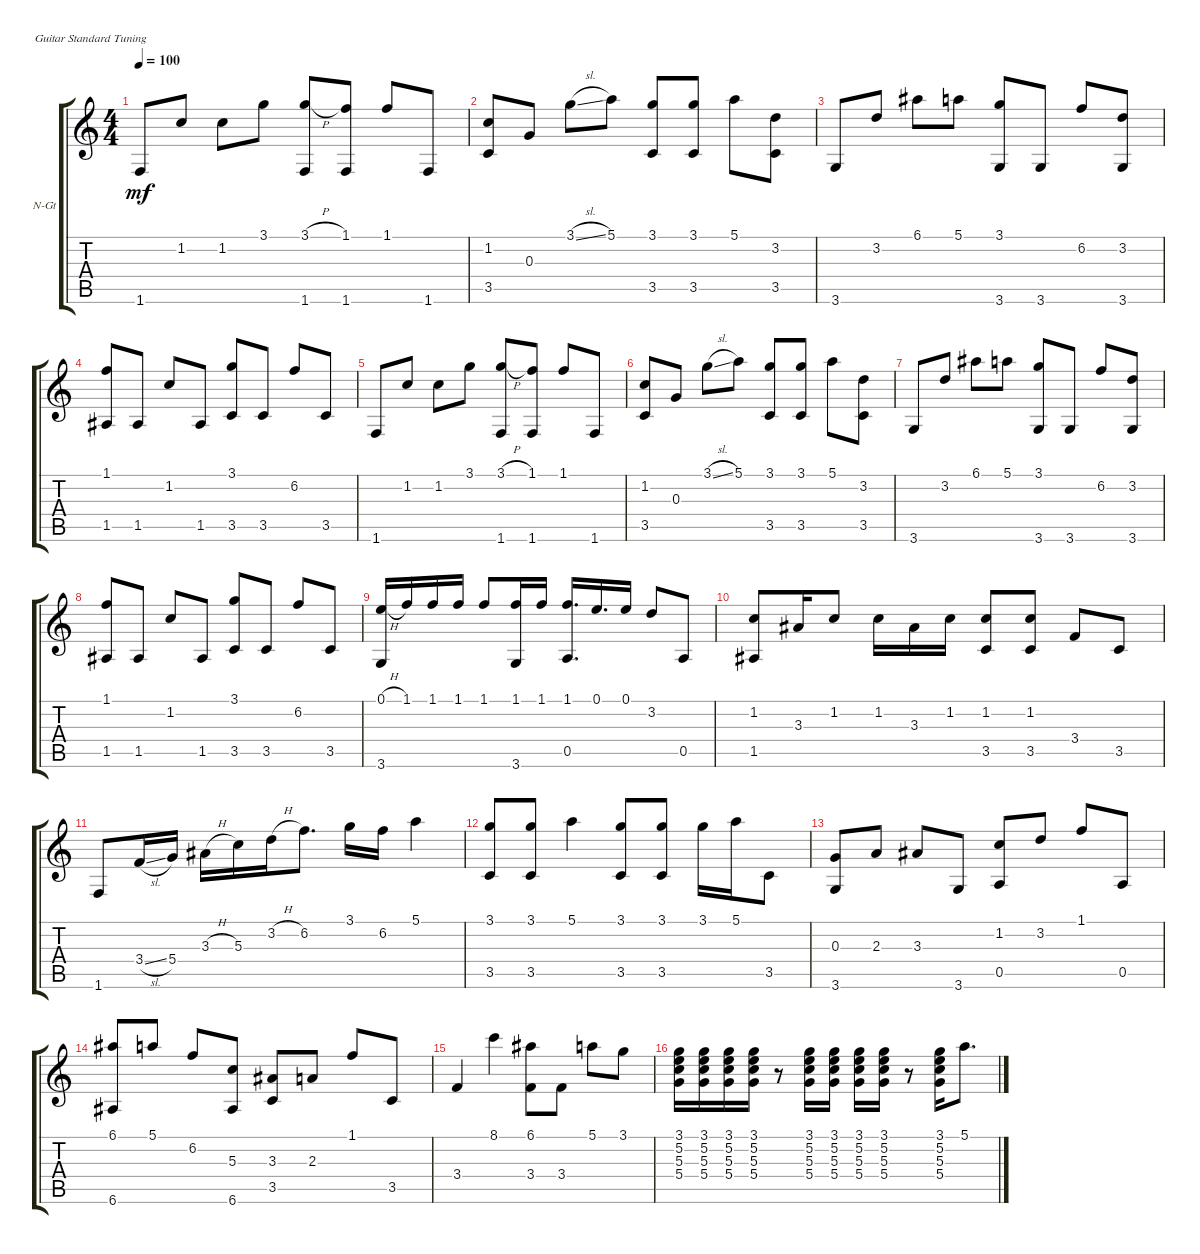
\defaultSystemsLayout 4
\bracketExtendMode groupsimilarinstruments
\firstSystemTrackNameOrientation horizontal
\otherSystemsTrackNameOrientation horizontal
\track ("Nylon Guitar" "N-Gt") {instrument acousticguitarnylon}
\staff {score tabs}
\tuning (E4 B3 G3 D3 A2 E2)
\ts (4 4)
\tempo 100
\clef g2
\ks c
1.6.8{dy mf} 1.2.8 1.2.8 3.1.8 (3.1{h} 1.6).8 (1.6 1.1).8 1.1.8 1.6.8 |
(1.2 3.5).8 0.3.8 3.1{sl}.8 5.1.8 (3.1 3.5).8 (3.1 3.5).8 5.1.8 (3.2 3.5).8 |
3.6.8 3.2.8 6.1.8 5.1.8 (3.1 3.6).8 3.6.8 6.2.8 (3.2 3.6).8 |
(1.1 1.5).8 1.5.8 1.2.8 1.5.8 (3.5 3.1).8 3.5.8 6.2.8 3.5.8 |
1.6.8 1.2.8 1.2.8 3.1.8 (3.1{h} 1.6).8 (1.1 1.6).8 1.1.8 1.6.8 |
(1.2 3.5).8 0.3.8 3.1{sl}.8 5.1.8 (3.1 3.5).8 (3.5 3.1).8 5.1.8 (3.2 3.5).8 |
3.6.8 3.2.8 6.1.8 5.1.8 (3.1 3.6).8 3.6.8 6.2.8 (3.2 3.6).8 |
(1.5 1.1).8 1.5.8 1.2.8 1.5.8 (3.5 3.1).8 3.5.8 6.2.8 3.5.8 |
(3.6 0.1{h}).16 1.1.16 1.1.16 1.1.16 1.1.8 (1.1 3.6).16 1.1.16 (1.1 0.5).16{d} 0.1.16{d} 0.1.16 3.2.8 0.5.8 |
(1.5 1.2).8 3.3.16 1.2.8 1.2.16 3.3.16 1.2.16 (1.2 3.5).8 (3.5 1.2).8 3.4.8 3.5.8 |
1.6.8 3.4{sl}.16 5.4.16 3.3{h}.16 5.3.16 3.2{h}.16 6.2.8{d} 3.1.16 6.2.16 5.1.4 |
(3.1 3.5).8 (3.5 3.1).8 5.1.4 (3.1 3.5).8 (3.5 3.1).8 3.1.16 5.1.16 3.5.8 |
(3.6 0.3).8 2.3.8 3.3.8 3.6.8 (0.5 1.2).8 3.2.8 1.1.8 0.5.8 |
(6.6 6.1).8 5.1.8 6.2.8 (5.3 6.6).8 (3.3 3.5).8 2.3.8 1.1.8 3.5.8 |
3.4.4 8.1.4 (6.1 3.4).8 3.4.8 5.1.8 3.1.8 |
(3.1 5.2 5.3 5.4).16 (5.4 5.3 5.2 3.1).16 (3.1 5.2 5.3 5.4).16 (3.1 5.2 5.3 5.4).16 r.8 (3.1 5.2 5.3 5.4).16 (5.4 5.3 5.2 3.1).16 (3.1 5.2 5.3 5.4).16 (5.4 5.3 5.2 3.1).16 r.8 (3.1 5.2 5.3 5.4).16 5.1.8{d}
